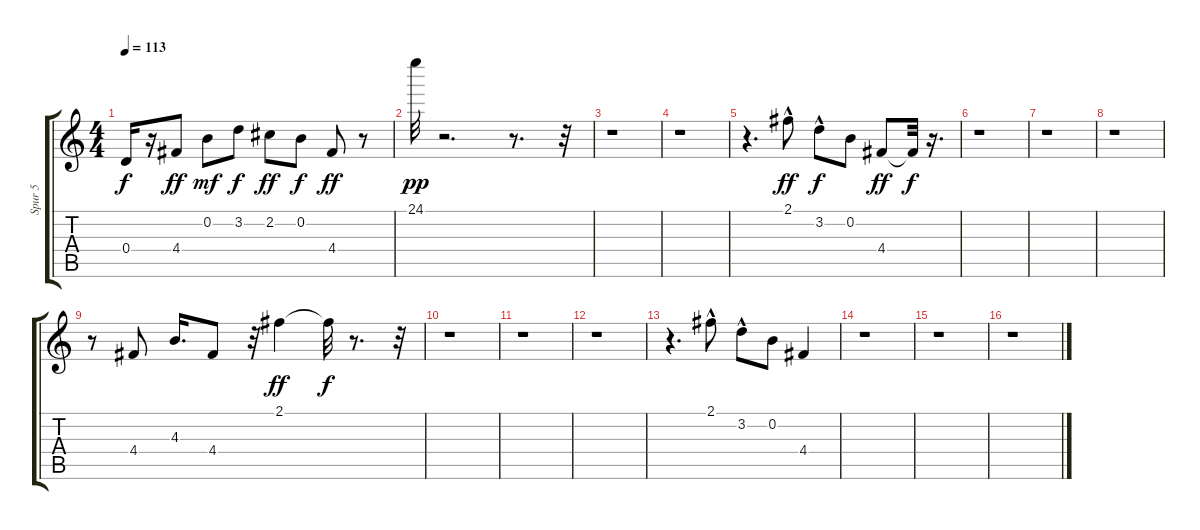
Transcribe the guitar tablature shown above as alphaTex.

\track ("Spur 5" "Spur 5") {instrument electricguitarclean}
\staff {score tabs}
\tuning (E4 B3 G3 D3 A2 E2) {hide}
\ts (4 4)
\tempo 113
\clef g2
\ks c
0.4{t}.16{dy f} r.16 4.4.8{dy ff} 0.2.8{dy mf} 3.2.8{dy f} 2.2.8{dy ff} 0.2.8{dy f} 4.4.8{dy ff} r.8 |
24.1.32{dy pp} r.2{d} r.8{d} r.32 |
r.1 |
r.1 |
r.4{d} 2.1{hac}.8{dy ff} 3.2{hac}.8{dy f} 0.2.8 4.4.8{dy ff} 4.4{t}.32{dy f} r.16{d} |
r.1 |
r.1 |
r.1 |
r.8 4.4.8 4.3.16{d} 4.4.8 r.32 2.1.4{dy ff} 2.1{t}.32{dy f} r.8{d} r.32 |
r.1 |
r.1 |
r.1 |
r.4{d} 2.1{hac}.8 3.2{hac}.8 0.2.8 4.4.4 |
r.1 |
r.1 |
r.1
